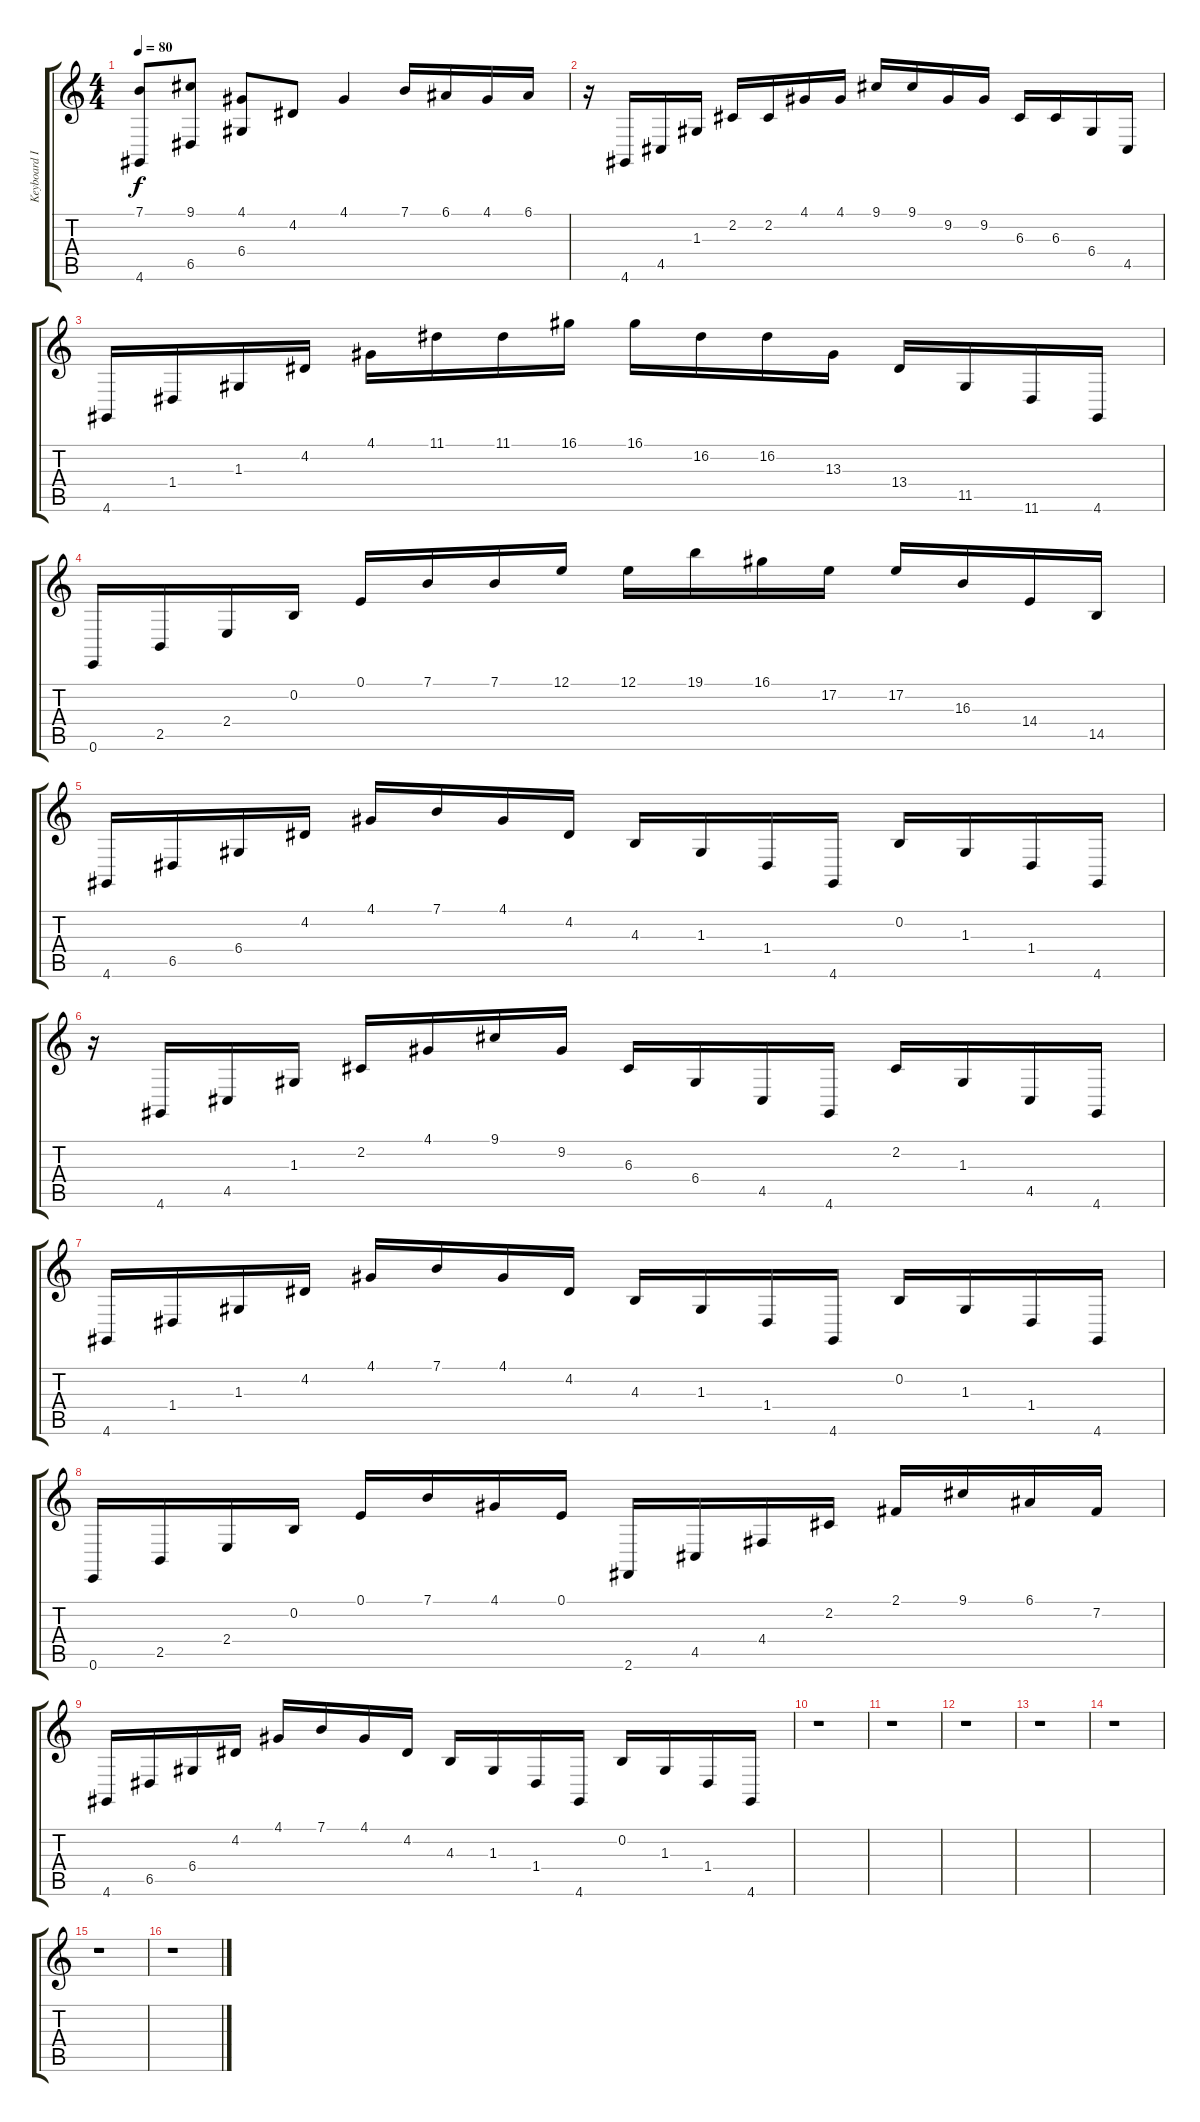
\track ("Keyboard II" "Keyboard I") {instrument acousticgrandpiano}
\staff {score tabs}
\tuning (E4 B3 G3 D3 A2 E2) {hide}
\ts (4 4)
\tempo 80
\clef g2
\ks c
(7.1 4.6).8{dy f} (9.1 6.5).8 (4.1 6.4).8 4.2.8 4.1.4 7.1.16 6.1.16 4.1.16 6.1.16 |
r.16 4.6.16 4.5.16 1.3.16 2.2.16 2.2.16 4.1.16 4.1.16 9.1.16 9.1.16 9.2.16 9.2.16 6.3.16 6.3.16 6.4.16 4.5.16 |
4.6.16 1.4.16 1.3.16 4.2.16 4.1.16 11.1.16 11.1.16 16.1.16 16.1.16 16.2.16 16.2.16 13.3.16 13.4.16 11.5.16 11.6.16 4.6.16 |
0.6.16 2.5.16 2.4.16 0.2.16 0.1.16 7.1.16 7.1.16 12.1.16 12.1.16 19.1.16 16.1.16 17.2.16 17.2.16 16.3.16 14.4.16 14.5.16 |
4.6.16 6.5.16 6.4.16 4.2.16 4.1.16 7.1.16 4.1.16 4.2.16 4.3.16 1.3.16 1.4.16 4.6.16 0.2.16 1.3.16 1.4.16 4.6.16 |
r.16 4.6.16 4.5.16 1.3.16 2.2.16 4.1.16 9.1.16 9.2.16 6.3.16 6.4.16 4.5.16 4.6.16 2.2.16 1.3.16 4.5.16 4.6.16 |
4.6.16 1.4.16 1.3.16 4.2.16 4.1.16 7.1.16 4.1.16 4.2.16 4.3.16 1.3.16 1.4.16 4.6.16 0.2.16 1.3.16 1.4.16 4.6.16 |
0.6.16 2.5.16 2.4.16 0.2.16 0.1.16 7.1.16 4.1.16 0.1.16 2.6.16 4.5.16 4.4.16 2.2.16 2.1.16 9.1.16 6.1.16 7.2.16 |
4.6.16 6.5.16 6.4.16 4.2.16 4.1.16 7.1.16 4.1.16 4.2.16 4.3.16 1.3.16 1.4.16 4.6.16{txt ""} 0.2.16 1.3.16 1.4.16 4.6.16 |
r.1 |
r.1 |
r.1 |
r.1 |
r.1 |
r.1 |
r.1
